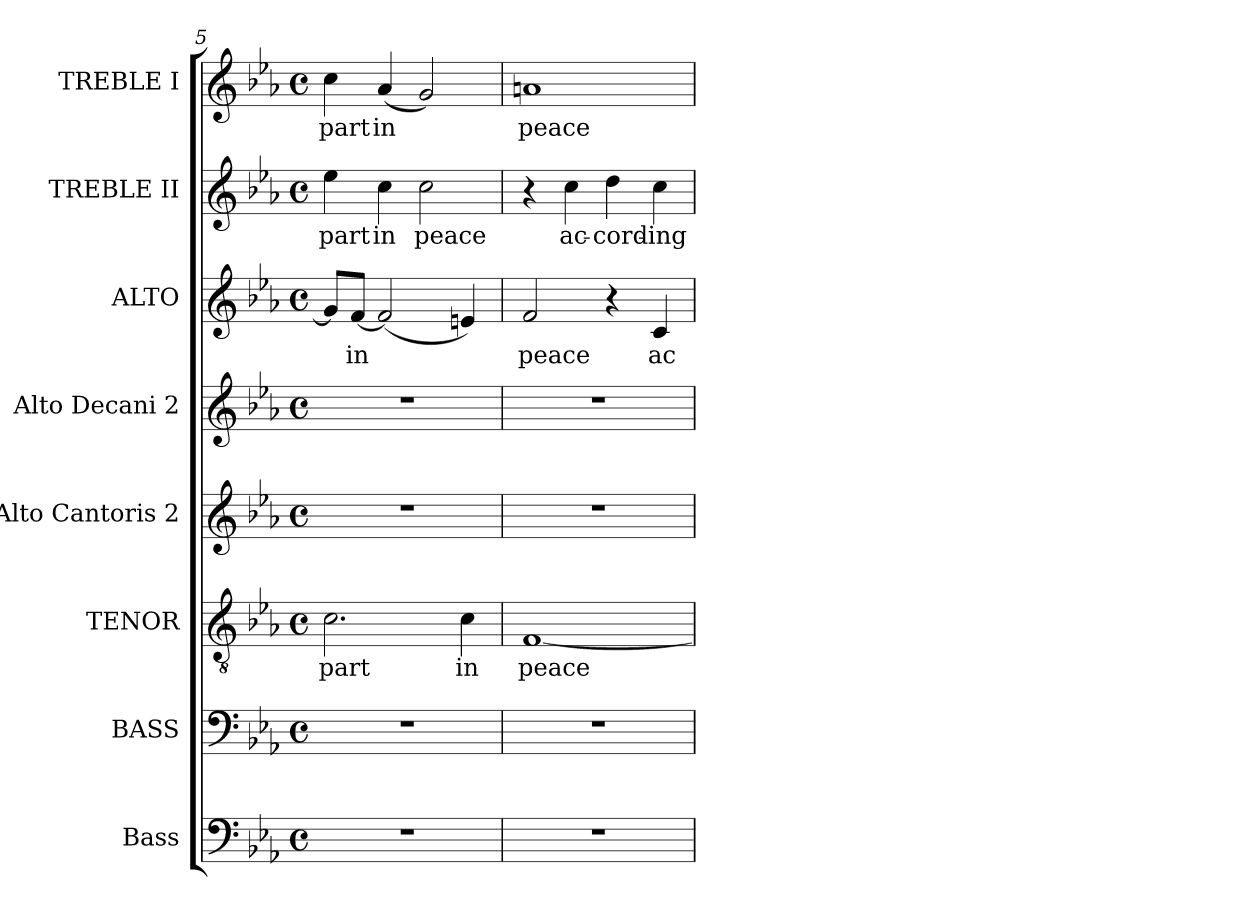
**kern	**kern	**kern	**text	**kern	**kern	**kern	**text	**kern	**text	**kern	**text
*part8	*part7	*part6	*part6	*part5	*part4	*part3	*part3	*part2	*part2	*part1	*part1
*staff8	*staff7	*staff6	*staff6	*staff5	*staff4	*staff3	*staff3	*staff2	*staff2	*staff1	*staff1
*I"Bass	*I"BASS	*I"TENOR	*	*I"Alto Cantoris 2	*I"Alto Decani 2	*I"ALTO	*	*I"TREBLE II	*	*I"TREBLE I	*
*I'B.	*I'B.	*I'T.	*	*I'A.Can.2	*I'A.Dec.2	*	*	*	*	*	*
!!LO:LB:g=z
*clefF4	*clefF4	*clefGv2	*	*clefG2	*clefG2	*clefG2	*	*clefG2	*	*clefG2	*
*	*	*ITrd7c12	*	*	*	*	*	*	*	*	*
*k[b-e-a-]	*k[b-e-a-]	*k[b-e-a-]	*	*k[b-e-a-]	*k[b-e-a-]	*k[b-e-a-]	*	*k[b-e-a-]	*	*k[b-e-a-]	*
*E-:	*E-:	*E-:	*	*E-:	*E-:	*E-:	*	*E-:	*	*E-:	*
*M4/4	*M4/4	*M4/4	*	*M4/4	*M4/4	*M4/4	*	*M4/4	*	*M4/4	*
*met(c)	*met(c)	*met(c)	*	*met(c)	*met(c)	*met(c)	*	*met(c)	*	*met(c)	*
=5	=5	=5	=5	=5	=5	=5	=5	=5	=5	=5	=5
!	!	!	!LO:LY:b:color=#000000	!	!	!	!	!	!	!	!
!	!	!	!	!	!	!	!	!	!LO:LY:b:color=#000000	!	!
!	!	!	!	!	!	!	!	!	!	!	!LO:LY:b:color=#000000
1r	1r	2.Ci\	-part	1r	1r	8gi/L]	.	4ee-i\	-part	4cci\	-part
!	!	!	!	!	!	!	!LO:LY:b:color=#000000	!	!	!	!
.	.	.	.	.	.	[8fi/J	in	.	.	.	.
!	!	!	!	!	!	!	!	!	!LO:LY:b:color=#000000	!	!
!	!	!	!	!	!	!	!	!	!	!	!LO:LY:b:color=#000000
.	.	.	.	.	.	(2fi/]	.	4cci\	in	(4a-i/	in
!	!	!	!	!	!	!	!	!	!LO:LY:b:color=#000000	!	!
.	.	.	.	.	.	.	.	2cci\	peace	2gi/)	.
!	!	!	!LO:LY:b:color=#000000	!	!	!	!	!	!	!	!
.	.	4Ci\	in	.	.	4eni/)	.	.	.	.	.
=6	=6	=6	=6	=6	=6	=6	=6	=6	=6	=6	=6
!	!	!	!LO:LY:b:color=#000000	!	!	!	!	!	!	!	!
!	!	!	!	!	!	!	!LO:LY:b:color=#000000	!	!	!	!
!	!	!	!	!	!	!	!	!	!	!	!LO:LY:b:color=#000000
1r	1r	[1FFi	peace	1r	1r	2fi/	peace	4r	.	1ani	peace
!	!	!	!	!	!	!	!	!	!LO:LY:b:color=#000000	!	!
.	.	.	.	.	.	.	.	4cci\	ac-	.	.
!	!	!	!	!	!	!	!	!	!LO:LY:b:color=#000000	!	!
.	.	.	.	.	.	4r	.	4ddi\	-cord-	.	.
!	!	!	!	!	!	!	!LO:LY:b:color=#000000	!	!	!	!
!	!	!	!	!	!	!	!	!	!LO:LY:b:color=#000000	!	!
.	.	.	.	.	.	4ci/	ac-	4cci\	-ing	.	.
=	=	=	=	=	=	=	=	=	=	=	=
*-	*-	*-	*-	*-	*-	*-	*-	*-	*-	*-	*-
